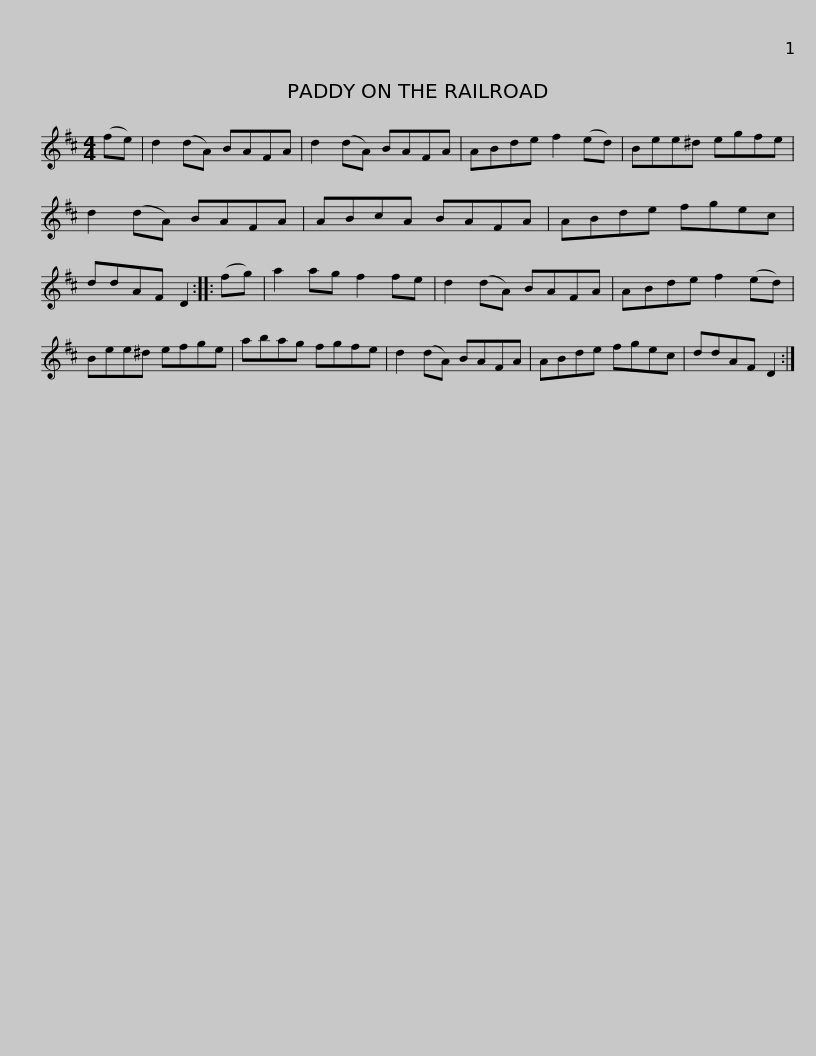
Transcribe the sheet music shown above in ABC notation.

X:1
L:1/8
M:4/4
I:linebreak $
K:D
V:1 treble
V:1
 (fe) | d2 (dA) BAFA | d2 (dA) BAFA | ABde f2 (ed) | Bee^d egfe | %5
 d2 (dA) BAFA |$ ABcA BAFA | ABde fgec | ddAF D2 :: (fg) | %10
 a2 ag f2 fe | d2 (dA) BAFA | ABde f2 (ed) |$ Bee^d efge | abag fgfe | %15
 d2 (dA) BAFA | ABde fgec | ddAF D2 :| %18
